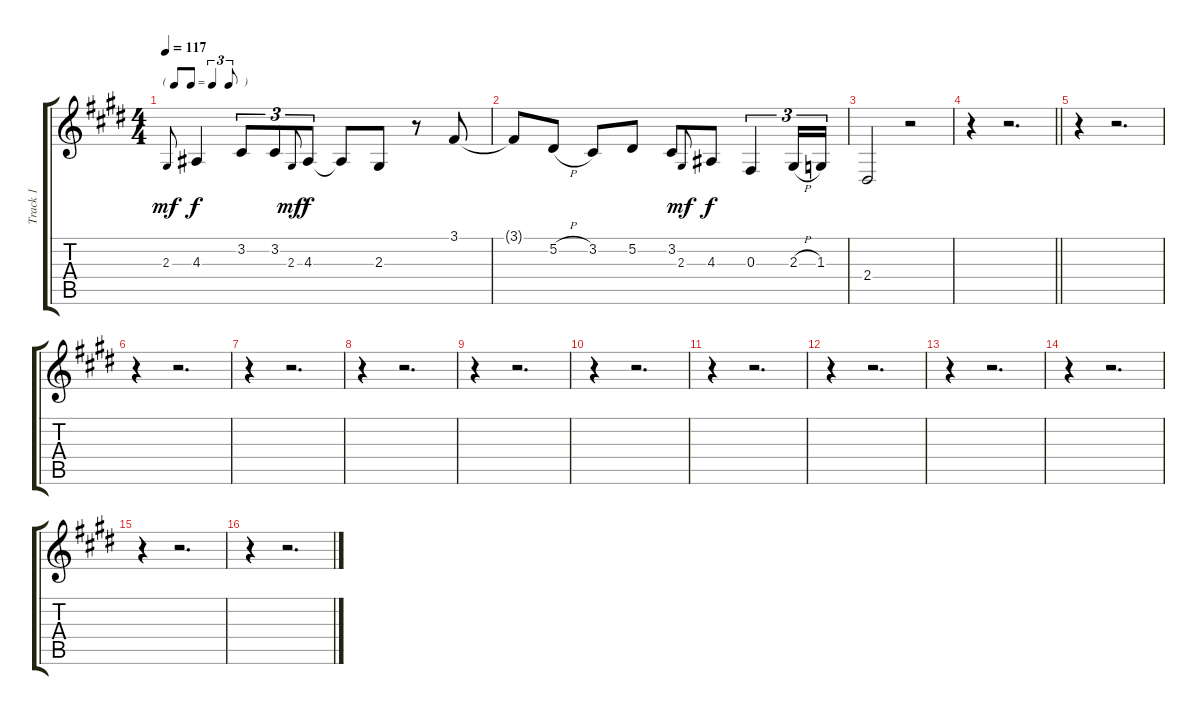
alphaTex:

\track ("Track 1" "Track 1") {instrument altosax}
\staff {score tabs}
\tuning (Eb4 Bb3 Gb3 Db3 Ab2 Eb2) {hide}
\ts (4 4)
\tf triplet8th
\tempo 117
\clef g2
\ks e
2.3.8{gr onbeat dy mf} 4.3.4{dy f} 3.2.8{tu (3 2)} 3.2.8{tu (3 2)} 2.3.8{gr onbeat dy mf} 4.3.8{tu (3 2) dy f} 4.3{t}.8 2.3.8 r.8 3.1.8 |
3.1{t}.8 5.2{h}.8 3.2.8 5.2.8 3.2.8 2.3.8{gr onbeat dy mf} 4.3.8{dy f} 0.3.4{tu (3 2)} 2.3{h}.16{tu (3 2)} 1.3.16{tu (3 2)} |
2.4.2 r.2 |
\barLineRight lightlight
r.4 r.2{d} |
r.4 r.2{d} |
r.4 r.2{d} |
r.4 r.2{d} |
r.4 r.2{d} |
r.4 r.2{d} |
r.4 r.2{d} |
r.4 r.2{d} |
r.4 r.2{d} |
r.4 r.2{d} |
r.4 r.2{d} |
r.4 r.2{d} |
r.4 r.2{d}
